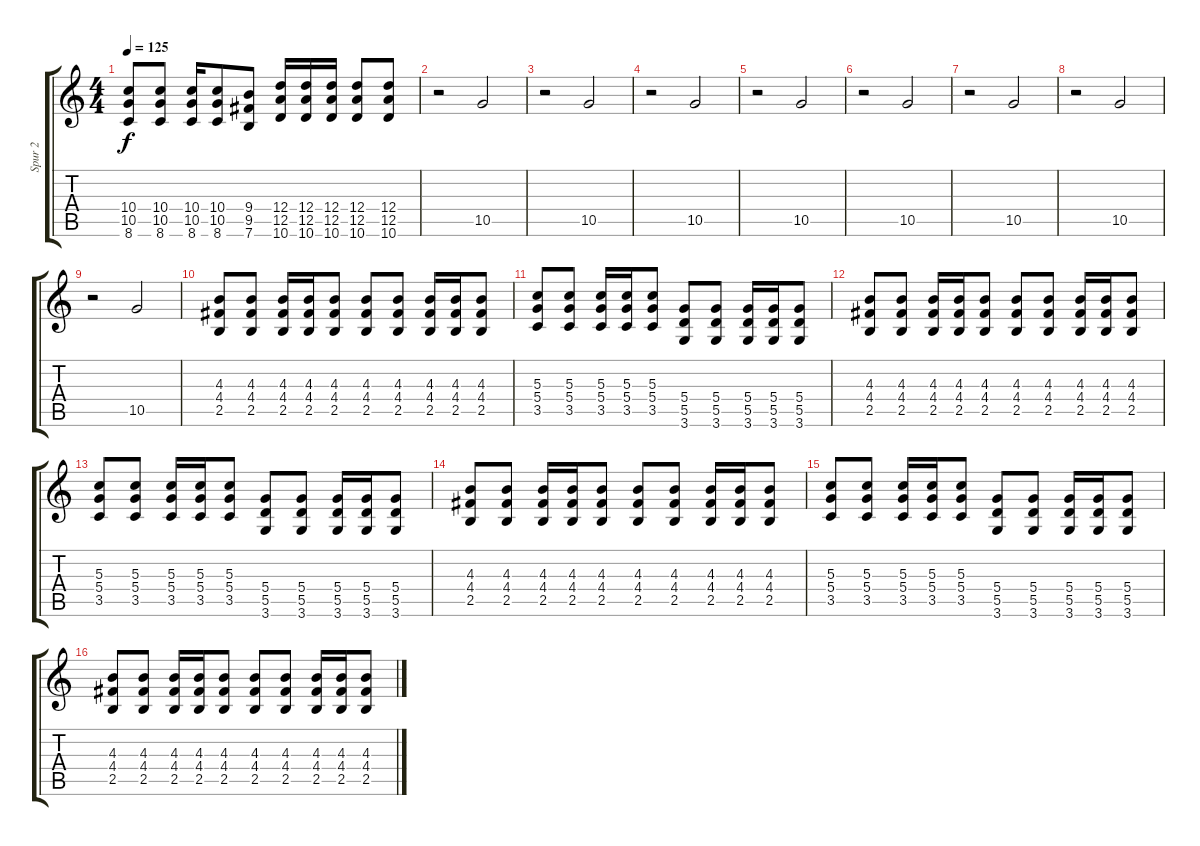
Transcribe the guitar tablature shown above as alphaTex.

\track ("Spur 2" "Spur 2") {instrument distortionguitar}
\staff {score tabs}
\tuning (E4 B3 G3 D3 A2 E2) {hide}
\ts (4 4)
\tempo 125
\clef g2
\ks c
(10.4 10.5 8.6).8{dy f} (10.4 10.5 8.6).8 (10.4 10.5 8.6).16 (10.4 10.5 8.6).8 (9.4 9.5 7.6).8 (12.4 12.5 10.6).16 (12.4 12.5 10.6).16 (12.4 12.5 10.6).16 (12.4 12.5 10.6).8 (12.4 12.5 10.6).8 |
r.2 10.5.2 |
r.2 10.5.2 |
r.2 10.5.2 |
r.2 10.5.2 |
r.2 10.5.2 |
r.2 10.5.2 |
r.2 10.5.2 |
r.2 10.5.2 |
(4.3 4.4 2.5).8 (4.3 4.4 2.5).8 (4.3 4.4 2.5).16 (4.3 4.4 2.5).16 (4.3 4.4 2.5).8 (4.3 4.4 2.5).8 (4.3 4.4 2.5).8 (4.3 4.4 2.5).16 (4.3 4.4 2.5).16 (4.3 4.4 2.5).8 |
(5.3 5.4 3.5).8 (5.3 5.4 3.5).8 (5.3 5.4 3.5).16 (5.3 5.4 3.5).16 (5.3 5.4 3.5).8 (5.4 5.5 3.6).8 (5.4 5.5 3.6).8 (5.4 5.5 3.6).16 (5.4 5.5 3.6).16 (5.4 5.5 3.6).8 |
(4.3 4.4 2.5).8 (4.3 4.4 2.5).8 (4.3 4.4 2.5).16 (4.3 4.4 2.5).16 (4.3 4.4 2.5).8 (4.3 4.4 2.5).8 (4.3 4.4 2.5).8 (4.3 4.4 2.5).16 (4.3 4.4 2.5).16 (4.3 4.4 2.5).8 |
(5.3 5.4 3.5).8 (5.3 5.4 3.5).8 (5.3 5.4 3.5).16 (5.3 5.4 3.5).16 (5.3 5.4 3.5).8 (5.4 5.5 3.6).8 (5.4 5.5 3.6).8 (5.4 5.5 3.6).16 (5.4 5.5 3.6).16 (5.4 5.5 3.6).8 |
(4.3 4.4 2.5).8 (4.3 4.4 2.5).8 (4.3 4.4 2.5).16 (4.3 4.4 2.5).16 (4.3 4.4 2.5).8 (4.3 4.4 2.5).8 (4.3 4.4 2.5).8 (4.3 4.4 2.5).16 (4.3 4.4 2.5).16 (4.3 4.4 2.5).8 |
(5.3 5.4 3.5).8 (5.3 5.4 3.5).8 (5.3 5.4 3.5).16 (5.3 5.4 3.5).16 (5.3 5.4 3.5).8 (5.4 5.5 3.6).8 (5.4 5.5 3.6).8 (5.4 5.5 3.6).16 (5.4 5.5 3.6).16 (5.4 5.5 3.6).8 |
(4.3 4.4 2.5).8 (4.3 4.4 2.5).8 (4.3 4.4 2.5).16 (4.3 4.4 2.5).16 (4.3 4.4 2.5).8 (4.3 4.4 2.5).8 (4.3 4.4 2.5).8 (4.3 4.4 2.5).16 (4.3 4.4 2.5).16 (4.3 4.4 2.5).8
